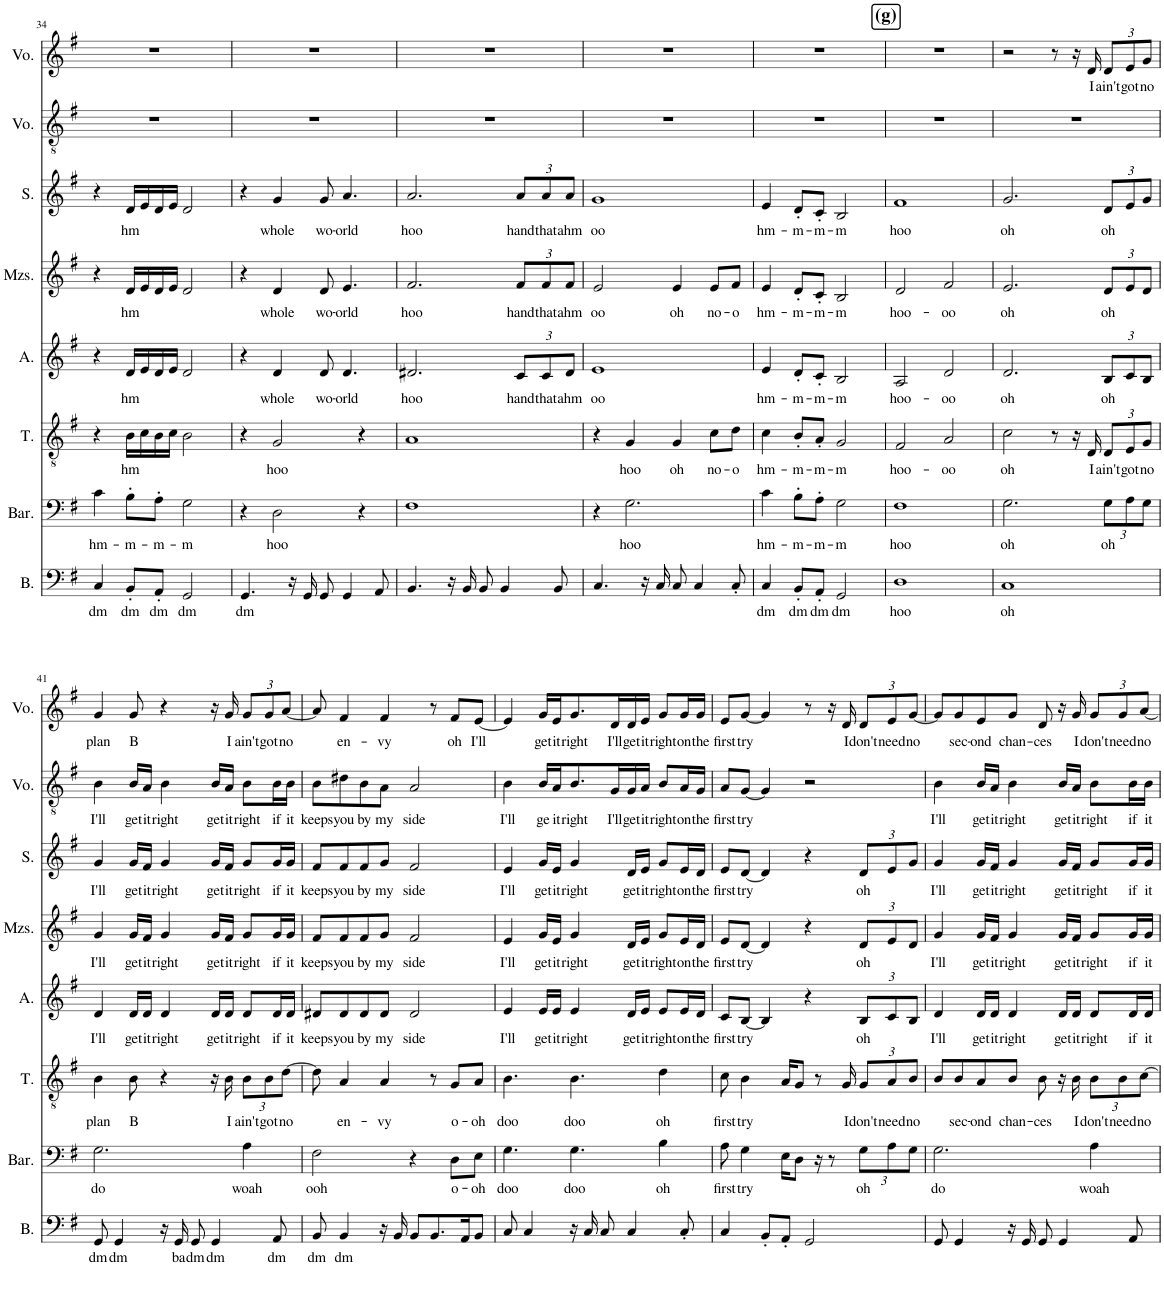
**kern	**text	**kern	**text	**kern	**text	**kern	**text	**kern	**text	**kern	**text	**kern	**text	**kern	**text
*part8	*part8	*part7	*part7	*part6	*part6	*part5	*part5	*part4	*part4	*part3	*part3	*part2	*part2	*part1	*part1
*staff8	*staff8	*staff7	*staff7	*staff6	*staff6	*staff5	*staff5	*staff4	*staff4	*staff3	*staff3	*staff2	*staff2	*staff1	*staff1
*I"Bass	*	*I"Baritone	*	*I"Tenor	*	*I"Alto	*	*I"Mezzo-soprano	*	*I"Soprano	*	*I"Voice	*	*I"Voice	*
*I'B.	*	*I'Bar.	*	*I'T.	*	*I'A.	*	*I'Mzs.	*	*I'S.	*	*I'Vo.	*	*I'Vo.	*
!!LO:PB:g=z
*clefF4	*	*clefF4	*	*clefGv2	*	*clefG2	*	*clefG2	*	*clefG2	*	*clefGv2	*	*clefG2	*
*k[f#]	*	*k[f#]	*	*k[f#]	*	*k[f#]	*	*k[f#]	*	*k[f#]	*	*k[f#]	*	*k[f#]	*
*M4/4	*	*M4/4	*	*M4/4	*	*M4/4	*	*M4/4	*	*M4/4	*	*M4/4	*	*M4/4	*
=34	=34	=34	=34	=34	=34	=34	=34	=34	=34	=34	=34	=34	=34	=34	=34
!	!LO:LY:b	!	!LO:LY:b	!	!	!	!	!	!	!	!	!	!	!	!
4C/	dm	4c\	hm-	4r	.	4r	.	4r	.	4r	.	1r	.	1r	.
!	!LO:LY:b	!	!LO:LY:b	!	!LO:LY:b	!	!LO:LY:b	!	!LO:LY:b	!	!LO:LY:b	!	!	!	!
8BB'/L	dm	8B'\L	-m-	16B\LL	hm	16d/LL	hm	16d/LL	hm	16d/LL	hm	.	.	.	.
.	.	.	.	16c\	.	16e/	.	16e/	.	16e/	.	.	.	.	.
!	!LO:LY:b	!	!LO:LY:b	!	!	!	!	!	!	!	!	!	!	!	!
8AA'/J	dm	8A'\J	-m-	16B\	.	16d/	.	16d/	.	16d/	.	.	.	.	.
.	.	.	.	16c\JJ	.	16e/JJ	.	16e/JJ	.	16e/JJ	.	.	.	.	.
!	!LO:LY:b	!	!LO:LY:b	!	!	!	!	!	!	!	!	!	!	!	!
2GG/	dm	2G\	-m	2B\	.	2d/	.	2d/	.	2d/	.	.	.	.	.
=35	=35	=35	=35	=35	=35	=35	=35	=35	=35	=35	=35	=35	=35	=35	=35
!	!LO:LY:b	!	!	!	!	!	!	!	!	!	!	!	!	!	!
4.GG/	dm	4r	.	4r	.	4r	.	4r	.	4r	.	1r	.	1r	.
!	!	!	!LO:LY:b	!	!LO:LY:b	!	!LO:LY:b	!	!LO:LY:b	!	!LO:LY:b	!	!	!	!
.	.	2D\	hoo	2G/	hoo	4d/	whole	4d/	whole	4g/	whole	.	.	.	.
16r	.	.	.	.	.	.	.	.	.	.	.	.	.	.	.
16GG/	.	.	.	.	.	.	.	.	.	.	.	.	.	.	.
!	!	!	!	!	!	!	!LO:LY:b	!	!LO:LY:b	!	!LO:LY:b	!	!	!	!
8GG/	.	.	.	.	.	8d/	wo-	8d/	wo-	8g/	wo-	.	.	.	.
!	!	!	!	!	!	!	!LO:LY:b	!	!LO:LY:b	!	!LO:LY:b	!	!	!	!
4GG/	.	.	.	.	.	4.d/	-orld	4.e/	-orld	4.a/	-orld	.	.	.	.
.	.	4r	.	4r	.	.	.	.	.	.	.	.	.	.	.
8AA/	.	.	.	.	.	.	.	.	.	.	.	.	.	.	.
=36	=36	=36	=36	=36	=36	=36	=36	=36	=36	=36	=36	=36	=36	=36	=36
!	!	!	!	!	!	!	!LO:LY:b	!	!LO:LY:b	!	!LO:LY:b	!	!	!	!
4.BB/	.	1F#	.	1A	.	2.d#X/	hoo	2.f#/	hoo	2.a/	hoo	1r	.	1r	.
16r	.	.	.	.	.	.	.	.	.	.	.	.	.	.	.
16BB/	.	.	.	.	.	.	.	.	.	.	.	.	.	.	.
8BB/	.	.	.	.	.	.	.	.	.	.	.	.	.	.	.
4BB/	.	.	.	.	.	.	.	.	.	.	.	.	.	.	.
*	*	*	*	*	*	*Xbrackettup	*	*	*	*	*	*	*	*	*
!	!	!	!	!	!	!	!LO:LY:b	!	!	!	!	!	!	!	!
*	*	*	*	*	*	*	*	*Xbrackettup	*	*	*	*	*	*	*
!	!	!	!	!	!	!	!	!	!LO:LY:b	!	!	!	!	!	!
*	*	*	*	*	*	*	*	*	*	*Xbrackettup	*	*	*	*	*
!	!	!	!	!	!	!	!	!	!	!	!LO:LY:b	!	!	!	!
.	.	.	.	.	.	12c/L	hand	12f#/L	hand	12a/L	hand	.	.	.	.
!	!	!	!	!	!	!	!LO:LY:b	!	!LO:LY:b	!	!LO:LY:b	!	!	!	!
.	.	.	.	.	.	12c/	that	12f#/	that	12a/	that	.	.	.	.
8BB/	.	.	.	.	.	.	.	.	.	.	.	.	.	.	.
!	!	!	!	!	!	!	!LO:LY:b	!	!LO:LY:b	!	!LO:LY:b	!	!	!	!
.	.	.	.	.	.	12d#/J	ahm	12f#/J	ahm	12a/J	ahm	.	.	.	.
=37	=37	=37	=37	=37	=37	=37	=37	=37	=37	=37	=37	=37	=37	=37	=37
!	!	!	!	!	!	!	!LO:LY:b	!	!LO:LY:b	!	!LO:LY:b	!	!	!	!
4.C/	.	4r	.	4r	.	1e	oo	2e/	oo	1g	oo	1r	.	1r	.
!	!	!	!LO:LY:b	!	!LO:LY:b	!	!	!	!	!	!	!	!	!	!
.	.	2.G\	hoo	4G/	hoo	.	.	.	.	.	.	.	.	.	.
16r	.	.	.	.	.	.	.	.	.	.	.	.	.	.	.
16C/	.	.	.	.	.	.	.	.	.	.	.	.	.	.	.
!	!	!	!	!	!LO:LY:b	!	!	!	!LO:LY:b	!	!	!	!	!	!
8C/	.	.	.	4G/	oh	.	.	4e/	oh	.	.	.	.	.	.
4C/	.	.	.	.	.	.	.	.	.	.	.	.	.	.	.
!	!	!	!	!	!LO:LY:b	!	!	!	!LO:LY:b	!	!	!	!	!	!
.	.	.	.	8c\L	no-	.	.	8e/L	no-	.	.	.	.	.	.
!	!	!	!	!	!LO:LY:b	!	!	!	!LO:LY:b	!	!	!	!	!	!
8C'/	.	.	.	8d\J	-o	.	.	8f#/J	-o	.	.	.	.	.	.
=38	=38	=38	=38	=38	=38	=38	=38	=38	=38	=38	=38	=38	=38	=38	=38
!	!LO:LY:b	!	!LO:LY:b	!	!LO:LY:b	!	!LO:LY:b	!	!LO:LY:b	!	!LO:LY:b	!	!	!	!
4C/	dm	4c\	hm-	4c\	hm-	4e/	hm-	4e/	hm-	4e/	hm-	1r	.	1r	.
!	!LO:LY:b	!	!LO:LY:b	!	!LO:LY:b	!	!LO:LY:b	!	!LO:LY:b	!	!LO:LY:b	!	!	!	!
8BB'/L	dm	8B'\L	-m-	8B'/L	-m-	8d'/L	-m-	8d'/L	-m-	8d'/L	-m-	.	.	.	.
!	!LO:LY:b	!	!LO:LY:b	!	!LO:LY:b	!	!LO:LY:b	!	!LO:LY:b	!	!LO:LY:b	!	!	!	!
8AA'/J	dm	8A'\J	-m-	8A'/J	-m-	8c'/J	-m-	8c'/J	-m-	8c'/J	-m-	.	.	.	.
!	!LO:LY:b	!	!LO:LY:b	!	!LO:LY:b	!	!LO:LY:b	!	!LO:LY:b	!	!LO:LY:b	!	!	!	!
2GG/	dm	2G\	-m	2G/	-m	2B/	-m	2B/	-m	2B/	-m	.	.	.	.
!!LO:REH:place=s1:a:B:cj:fs=14:t=(g)
=39	=39	=39	=39	=39	=39	=39	=39	=39	=39	=39	=39	=39	=39	=39	=39
!	!LO:LY:b	!	!LO:LY:b	!	!LO:LY:b	!	!LO:LY:b	!	!LO:LY:b	!	!LO:LY:b	!	!	!	!
1D	hoo	1F#	hoo	2F#/	hoo-	2A/	hoo-	2d/	hoo-	1f#	hoo	1r	.	1r	.
!	!	!	!	!	!LO:LY:b	!	!LO:LY:b	!	!LO:LY:b	!	!	!	!	!	!
.	.	.	.	2A/	-oo	2d/	-oo	2f#/	-oo	.	.	.	.	.	.
=40	=40	=40	=40	=40	=40	=40	=40	=40	=40	=40	=40	=40	=40	=40	=40
!	!LO:LY:b	!	!LO:LY:b	!	!LO:LY:b	!	!LO:LY:b	!	!LO:LY:b	!	!LO:LY:b	!	!	!	!
1C	oh	2.G\	oh	2c\	oh	2.d/	oh	2.e/	oh	2.g/	oh	1r	.	2r	.
.	.	.	.	8r	.	.	.	.	.	.	.	.	.	8r	.
.	.	.	.	16r	.	.	.	.	.	.	.	.	.	16r	.
!	!	!	!	!	!LO:LY:b	!	!	!	!	!	!	!	!	!	!LO:LY:b
.	.	.	.	16D/	I	.	.	.	.	.	.	.	.	16d/	I
*	*	*Xbrackettup	*	*	*	*	*	*	*	*	*	*	*	*	*
!	!	!	!LO:LY:b	!	!	!	!	!	!	!	!	!	!	!	!
*	*	*	*	*Xbrackettup	*	*	*	*	*	*	*	*	*	*	*
!	!	!	!	!	!LO:LY:b	!	!LO:LY:b	!	!LO:LY:b	!	!LO:LY:b	!	!	!	!
*	*	*	*	*	*	*	*	*	*	*	*	*	*	*Xbrackettup	*
!	!	!	!	!	!	!	!	!	!	!	!	!	!	!	!LO:LY:b
.	.	12G\L	oh	12D/L	ain't	12B/L	oh	12d/L	oh	12d/L	oh	.	.	12d/L	ain't
!	!	!	!	!	!LO:LY:b	!	!	!	!	!	!	!	!	!	!LO:LY:b
.	.	12A\	.	12E/	got	12c/	.	12e/	.	12e/	.	.	.	12e/	got
!	!	!	!	!	!LO:LY:b	!	!	!	!	!	!	!	!	!	!LO:LY:b
.	.	12G\J	.	12G/J	no	12B/J	.	12d/J	.	12g/J	.	.	.	12g/J	no
!!LO:LB:g=z
=41	=41	=41	=41	=41	=41	=41	=41	=41	=41	=41	=41	=41	=41	=41	=41
!	!LO:LY:b	!	!LO:LY:b	!	!LO:LY:b	!	!LO:LY:b	!	!LO:LY:b	!	!LO:LY:b	!	!LO:LY:b	!	!LO:LY:b
8GG/	dm	2.G\	do	4B\	plan	4d/	I'll	4g/	I'll	4g/	I'll	4B\	I'll	4g/	plan
!	!LO:LY:b	!	!	!	!	!	!	!	!	!	!	!	!	!	!
4GG/	dm	.	.	.	.	.	.	.	.	.	.	.	.	.	.
!	!	!	!	!	!LO:LY:b	!	!LO:LY:b	!	!LO:LY:b	!	!LO:LY:b	!	!LO:LY:b	!	!LO:LY:b
.	.	.	.	8B\	B	16d/LL	get	16g/LL	get	16g/LL	get	16B/LL	get	8g/	B
!	!	!	!	!	!	!	!LO:LY:b	!	!LO:LY:b	!	!LO:LY:b	!	!LO:LY:b	!	!
.	.	.	.	.	.	16d/JJ	it	16f#/JJ	it	16f#/JJ	it	16A/JJ	it	.	.
!	!	!	!	!	!	!	!LO:LY:b	!	!LO:LY:b	!	!LO:LY:b	!	!LO:LY:b	!	!
16r	.	.	.	4r	.	4d/	right	4g/	right	4g/	right	4B\	right	4r	.
!	!LO:LY:b	!	!	!	!	!	!	!	!	!	!	!	!	!	!
16GG/	ba	.	.	.	.	.	.	.	.	.	.	.	.	.	.
!	!LO:LY:b	!	!	!	!	!	!	!	!	!	!	!	!	!	!
8GG/	dm	.	.	.	.	.	.	.	.	.	.	.	.	.	.
!	!LO:LY:b	!	!	!	!	!	!LO:LY:b	!	!LO:LY:b	!	!LO:LY:b	!	!LO:LY:b	!	!
4GG/	dm	.	.	16r	.	16d/LL	get	16g/LL	get	16g/LL	get	16B/LL	get	16r	.
!	!	!	!	!	!LO:LY:b	!	!LO:LY:b	!	!LO:LY:b	!	!LO:LY:b	!	!LO:LY:b	!	!LO:LY:b
.	.	.	.	16B\	I	16d/JJ	it	16f#/JJ	it	16f#/JJ	it	16A/JJ	it	16g/	I
!	!	!	!LO:LY:b	!	!LO:LY:b	!	!LO:LY:b	!	!LO:LY:b	!	!LO:LY:b	!	!LO:LY:b	!	!LO:LY:b
.	.	4A\	woah	12B\L	ain't	8d/L	right	8g/L	right	8g/L	right	8B\L	right	12g/L	ain't
!	!	!	!	!	!LO:LY:b	!	!	!	!	!	!	!	!	!	!LO:LY:b
.	.	.	.	12B\	got	.	.	.	.	.	.	.	.	12g/	got
!	!LO:LY:b	!	!	!	!	!	!LO:LY:b	!	!LO:LY:b	!	!LO:LY:b	!	!LO:LY:b	!	!
8AA/	dm	.	.	.	.	16d/L	if	16g/L	if	16g/L	if	16B\L	if	.	.
!	!	!	!	!	!LO:LY:b	!	!	!	!	!	!	!	!	!	!LO:LY:b
.	.	.	.	[12d\J	no	.	.	.	.	.	.	.	.	[12a/J	no
!	!	!	!	!	!	!	!LO:LY:b	!	!LO:LY:b	!	!LO:LY:b	!	!LO:LY:b	!	!
.	.	.	.	.	.	16d/JJ	it	16g/JJ	it	16g/JJ	it	16B\JJ	it	.	.
=42	=42	=42	=42	=42	=42	=42	=42	=42	=42	=42	=42	=42	=42	=42	=42
!	!LO:LY:b	!	!LO:LY:b	!	!	!	!LO:LY:b	!	!LO:LY:b	!	!LO:LY:b	!	!LO:LY:b	!	!
8BB/	dm	2F#\	ooh	8d\]	.	8d#X/L	keeps	8f#/L	keeps	8f#/L	keeps	8B\L	keeps	8a/]	.
!	!LO:LY:b	!	!	!	!LO:LY:b	!	!LO:LY:b	!	!LO:LY:b	!	!LO:LY:b	!	!LO:LY:b	!	!LO:LY:b
4BB/	dm	.	.	4A/	en-	8d#/	you	8f#/	you	8f#/	you	8d#X\	you	4f#/	en-
!	!	!	!	!	!	!	!LO:LY:b	!	!LO:LY:b	!	!LO:LY:b	!	!LO:LY:b	!	!
.	.	.	.	.	.	8d#/	by	8f#/	by	8f#/	by	8B\	by	.	.
!	!	!	!	!	!LO:LY:b	!	!LO:LY:b	!	!LO:LY:b	!	!LO:LY:b	!	!LO:LY:b	!	!LO:LY:b
16r	.	.	.	4A/	-vy	8d#/J	my	8g/J	my	8g/J	my	8A\J	my	4f#/	-vy
16BB/	.	.	.	.	.	.	.	.	.	.	.	.	.	.	.
!	!	!	!	!	!	!	!LO:LY:b	!	!LO:LY:b	!	!LO:LY:b	!	!LO:LY:b	!	!
8BB/L	.	4r	.	.	.	2d#/	side	2f#/	side	2f#/	side	2A/	side	.	.
8.BB/	.	.	.	8r	.	.	.	.	.	.	.	.	.	8r	.
!	!	!	!LO:LY:b	!	!LO:LY:b	!	!	!	!	!	!	!	!	!	!LO:LY:b
.	.	8D\L	o-	8G/L	o-	.	.	.	.	.	.	.	.	8f#/L	oh
16AA/K	.	.	.	.	.	.	.	.	.	.	.	.	.	.	.
!	!	!	!LO:LY:b	!	!LO:LY:b	!	!	!	!	!	!	!	!	!	!LO:LY:b
8BB/J	.	8E\J	-oh	8A/J	-oh	.	.	.	.	.	.	.	.	[8e/J	I'll
=43	=43	=43	=43	=43	=43	=43	=43	=43	=43	=43	=43	=43	=43	=43	=43
!	!	!	!LO:LY:b	!	!LO:LY:b	!	!LO:LY:b	!	!LO:LY:b	!	!LO:LY:b	!	!LO:LY:b	!	!
8C/	.	4.G\	doo	4.B\	doo	4e/	I'll	4e/	I'll	4e/	I'll	4B\	I'll	4e/]	.
4C/	.	.	.	.	.	.	.	.	.	.	.	.	.	.	.
!	!	!	!	!	!	!	!LO:LY:b	!	!LO:LY:b	!	!LO:LY:b	!	!LO:LY:b	!	!LO:LY:b
.	.	.	.	.	.	16e/LL	get	16g/LL	get	16g/LL	get	16B/LL	ge	16g/LL	get
!	!	!	!	!	!	!	!LO:LY:b	!	!LO:LY:b	!	!LO:LY:b	!	!LO:LY:b	!	!LO:LY:b
.	.	.	.	.	.	16e/JJ	it	16e/JJ	it	16e/JJ	it	16A/J	it	16e/J	it
!	!	!	!LO:LY:b	!	!LO:LY:b	!	!LO:LY:b	!	!LO:LY:b	!	!LO:LY:b	!	!LO:LY:b	!	!LO:LY:b
16r	.	4.G\	doo	4.B\	doo	4e/	right	4g/	right	4g/	right	8.B/	right	8.g/	right
16C/	.	.	.	.	.	.	.	.	.	.	.	.	.	.	.
8C/	.	.	.	.	.	.	.	.	.	.	.	.	.	.	.
!	!	!	!	!	!	!	!	!	!	!	!	!	!LO:LY:b	!	!LO:LY:b
.	.	.	.	.	.	.	.	.	.	.	.	16G/L	I'll	16d/L	I'll
!	!	!	!	!	!	!	!LO:LY:b	!	!LO:LY:b	!	!LO:LY:b	!	!LO:LY:b	!	!LO:LY:b
4C/	.	.	.	.	.	16d/LL	get	16d/LL	get	16d/LL	get	16G/	get	16d/	get
!	!	!	!	!	!	!	!LO:LY:b	!	!LO:LY:b	!	!LO:LY:b	!	!LO:LY:b	!	!LO:LY:b
.	.	.	.	.	.	16e/JJ	it	16e/JJ	it	16e/JJ	it	16A/JJ	it	16e/JJ	it
!	!	!	!LO:LY:b	!	!LO:LY:b	!	!LO:LY:b	!	!LO:LY:b	!	!LO:LY:b	!	!LO:LY:b	!	!LO:LY:b
.	.	4B\	oh	4d\	oh	8e/L	right	8g/L	right	8g/L	right	8B/L	right	8g/L	right
!	!	!	!	!	!	!	!LO:LY:b	!	!LO:LY:b	!	!LO:LY:b	!	!LO:LY:b	!	!LO:LY:b
8C'/	.	.	.	.	.	16e/L	on	16e/L	on	16e/L	on	16A/L	on	16g/L	on
!	!	!	!	!	!	!	!LO:LY:b	!	!LO:LY:b	!	!LO:LY:b	!	!LO:LY:b	!	!LO:LY:b
.	.	.	.	.	.	16d/JJ	the	16d/JJ	the	16d/JJ	the	16G/JJ	the	16g/JJ	the
=44	=44	=44	=44	=44	=44	=44	=44	=44	=44	=44	=44	=44	=44	=44	=44
!	!	!	!LO:LY:b	!	!LO:LY:b	!	!LO:LY:b	!	!LO:LY:b	!	!LO:LY:b	!	!LO:LY:b	!	!LO:LY:b
4C/	.	8A\	first	8c\	first	8c/L	first	8e/L	first	8e/L	first	8A/L	first	8e/L	first
!	!	!	!LO:LY:b	!	!LO:LY:b	!	!LO:LY:b	!	!LO:LY:b	!	!LO:LY:b	!	!LO:LY:b	!	!LO:LY:b
.	.	4G\	try	4B\	try	[8B/J	try	[8d/J	try	[8d/J	try	[8G/J	try	[8g/J	try
8BB'/L	.	.	.	.	.	4B/]	.	4d/]	.	4d/]	.	4G/]	.	4g/]	.
8AA'/J	.	16E\KL	.	16A/KL	.	.	.	.	.	.	.	.	.	.	.
.	.	8D\J	.	8G/J	.	.	.	.	.	.	.	.	.	.	.
2GG/	.	.	.	.	.	4r	.	4r	.	4r	.	2r	.	8r	.
.	.	16r	.	8r	.	.	.	.	.	.	.	.	.	.	.
.	.	8r	.	.	.	.	.	.	.	.	.	.	.	16r	.
!	!	!	!	!	!LO:LY:b	!	!	!	!	!	!	!	!	!	!LO:LY:b
.	.	.	.	16G/	I	.	.	.	.	.	.	.	.	16d/	I
!	!	!	!LO:LY:b	!	!LO:LY:b	!	!LO:LY:b	!	!LO:LY:b	!	!LO:LY:b	!	!	!	!LO:LY:b
.	.	12G\L	oh	12G/L	don't	12B/L	oh	12d/L	oh	12d/L	oh	.	.	12d/L	don't
!	!	!	!	!	!LO:LY:b	!	!	!	!	!	!	!	!	!	!LO:LY:b
.	.	12A\	.	12A/	need	12c/	.	12e/	.	12e/	.	.	.	12e/	need
!	!	!	!	!	!LO:LY:b	!	!	!	!	!	!	!	!	!	!LO:LY:b
.	.	12G\J	.	12B/J	no	12B/J	.	12d/J	.	12g/J	.	.	.	[12g/J	no
=45	=45	=45	=45	=45	=45	=45	=45	=45	=45	=45	=45	=45	=45	=45	=45
!	!	!	!LO:LY:b	!	!	!	!LO:LY:b	!	!LO:LY:b	!	!LO:LY:b	!	!LO:LY:b	!	!
8GG/	.	2.G\	do	8B/L	.	4d/	I'll	4g/	I'll	4g/	I'll	4B\	I'll	8g/L]	.
!	!	!	!	!	!LO:LY:b	!	!	!	!	!	!	!	!	!	!LO:LY:b
4GG/	.	.	.	8B/	sec-	.	.	.	.	.	.	.	.	8g/	sec-
!	!	!	!	!	!LO:LY:b	!	!LO:LY:b	!	!LO:LY:b	!	!LO:LY:b	!	!LO:LY:b	!	!LO:LY:b
.	.	.	.	8A/	-ond	16d/LL	get	16g/LL	get	16g/LL	get	16B/LL	get	8e/	-ond
!	!	!	!	!	!	!	!LO:LY:b	!	!LO:LY:b	!	!LO:LY:b	!	!LO:LY:b	!	!
.	.	.	.	.	.	16d/JJ	it	16f#/JJ	it	16f#/JJ	it	16A/JJ	it	.	.
!	!	!	!	!	!LO:LY:b	!	!LO:LY:b	!	!LO:LY:b	!	!LO:LY:b	!	!LO:LY:b	!	!LO:LY:b
16r	.	.	.	8B/J	chan-	4d/	right	4g/	right	4g/	right	4B\	right	8g/J	chan-
16GG/	.	.	.	.	.	.	.	.	.	.	.	.	.	.	.
!	!	!	!	!	!LO:LY:b	!	!	!	!	!	!	!	!	!	!LO:LY:b
8GG/	.	.	.	8B\	-ces	.	.	.	.	.	.	.	.	8d/	-ces
!	!	!	!	!	!	!	!LO:LY:b	!	!LO:LY:b	!	!LO:LY:b	!	!LO:LY:b	!	!
4GG/	.	.	.	16r	.	16d/LL	get	16g/LL	get	16g/LL	get	16B/LL	get	16r	.
!	!	!	!	!	!LO:LY:b	!	!LO:LY:b	!	!LO:LY:b	!	!LO:LY:b	!	!LO:LY:b	!	!LO:LY:b
.	.	.	.	16B\	I	16d/JJ	it	16f#/JJ	it	16f#/JJ	it	16A/JJ	it	16g/	I
!	!	!	!LO:LY:b	!	!LO:LY:b	!	!LO:LY:b	!	!LO:LY:b	!	!LO:LY:b	!	!LO:LY:b	!	!LO:LY:b
.	.	4A\	woah	12B\L	don't	8d/L	right	8g/L	right	8g/L	right	8B\L	right	12g/L	don't
!	!	!	!	!	!LO:LY:b	!	!	!	!	!	!	!	!	!	!LO:LY:b
.	.	.	.	12B\	need	.	.	.	.	.	.	.	.	12g/	need
!	!	!	!	!	!	!	!LO:LY:b	!	!LO:LY:b	!	!LO:LY:b	!	!LO:LY:b	!	!
8AA/	.	.	.	.	.	16d/L	if	16g/L	if	16g/L	if	16B\L	if	.	.
!	!	!	!	!	!LO:LY:b	!	!	!	!	!	!	!	!	!	!LO:LY:b
.	.	.	.	[12c\J	no	.	.	.	.	.	.	.	.	[12a/J	no
!	!	!	!	!	!	!	!LO:LY:b	!	!LO:LY:b	!	!LO:LY:b	!	!LO:LY:b	!	!
.	.	.	.	.	.	16d/JJ	it	16g/JJ	it	16g/JJ	it	16B\JJ	it	.	.
=	=	=	=	=	=	=	=	=	=	=	=	=	=	=	=
*-	*-	*-	*-	*-	*-	*-	*-	*-	*-	*-	*-	*-	*-	*-	*-
